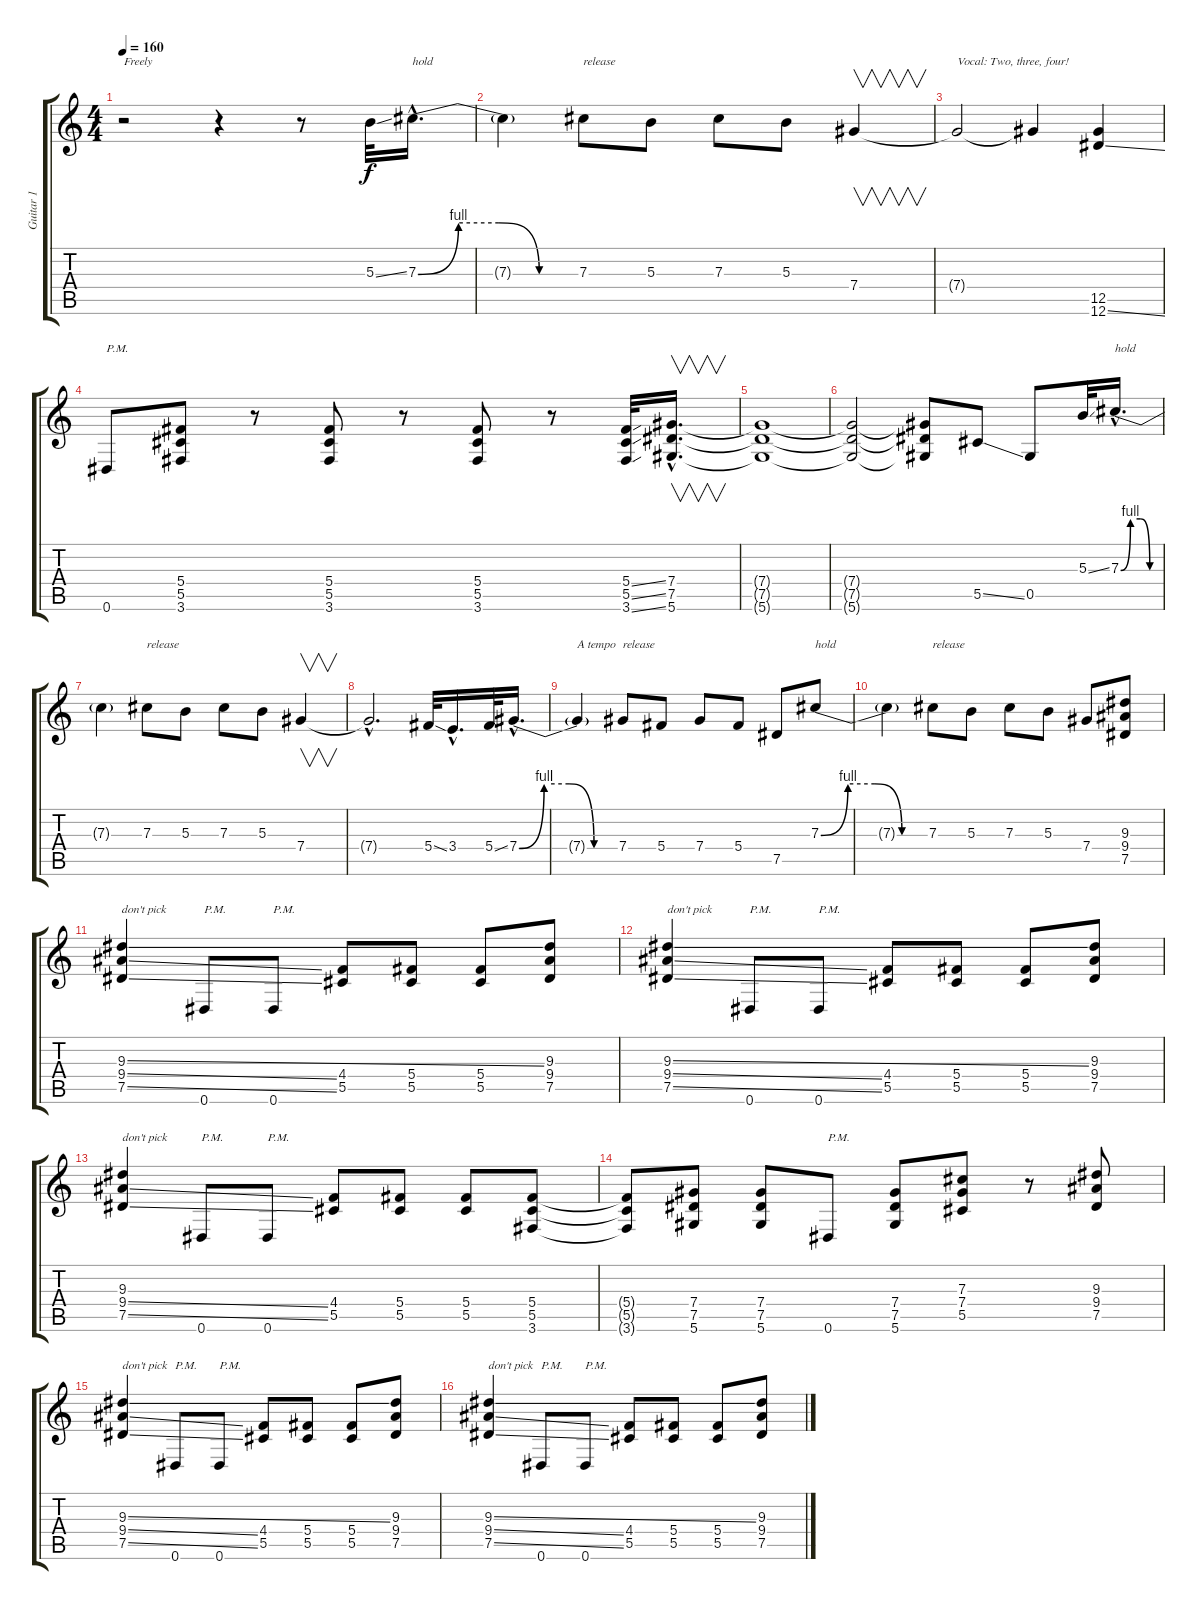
\track ("Guitar 1" "Guitar 1") {instrument distortionguitar}
\staff {score tabs}
\tuning (Eb4 Bb3 Gb3 Db3 Ab2 Eb2) {hide}
\ts (4 4)
\tempo 160
\clef g2
\ks c
r.2{txt "Freely" dy f instrument distortionguitar} r.4 r.8 5.3{ss}.32 7.3{be (custom 0 0 15 4 30 4 45 0 60 0) hac}.16{d txt "hold"} |
7.3{t}.4 7.3.8{txt "release"} 5.3.8 7.3.8 5.3.8 7.4.4{v} |
7.4{t}.2{txt "Vocal: Two, three, four!"} 7.4{t}.4 (12.5 12.6{ss}).4 |
0.6.8{txt "P.M."} (5.4 5.5 3.6).8 r.8 (5.4 5.5 3.6).8 r.8 (5.4 5.5 3.6).8 r.8 (5.4{ss} 5.5{ss} 3.6{ss}).32 (7.4{hac} 7.5{hac} 5.6{hac}).16{v d} |
(7.4{t} 7.5{t} 5.6{t}).1 |
(7.4{t} 7.5{t} 5.6{t}).2 (7.4{t} 7.5{t} 5.6{t}).8 5.5{ss}.8 0.5.8 5.3{ss}.32 7.3{be (custom 0 0 15 4 30 4 45 0 60 0) hac}.16{d txt "hold"} |
7.3{t}.4 7.3.8{txt "release"} 5.3.8 7.3.8 5.3.8 7.4.4{v} |
7.4{hac t}.2{d} 5.4{ss}.32 3.4{hac}.16{d} 5.4{ss}.32 7.4{be (custom 0 0 15 4 30 4 45 0 60 0) hac}.16{d} |
7.4{t}.4{txt "A tempo"} 7.4.8{txt "release"} 5.4.8 7.4.8 5.4.8 7.5.8 7.3{be (custom 0 0 15 4 30 4 45 0 60 0)}.8{txt "hold"} |
7.3{t}.4 7.3.8{txt "release"} 5.3.8 7.3.8 5.3.8 7.4.8 (9.3 9.4 7.5).8 |
(9.3{ss} 9.4{ss} 7.5{ss}).4{txt "don't pick"} 0.6.8{txt "P.M."} 0.6.8{txt "P.M."} (4.4 5.5).8 (5.4 5.5).8 (5.4 5.5).8 (9.3 9.4 7.5).8 |
(9.3{ss} 9.4{ss} 7.5{ss}).4{txt "don't pick"} 0.6.8{txt "P.M."} 0.6.8{txt "P.M."} (4.4 5.5).8 (5.4 5.5).8 (5.4 5.5).8 (9.3 9.4 7.5).8 |
(9.3 9.4{ss} 7.5{ss}).4{txt "don't pick"} 0.6.8{txt "P.M."} 0.6.8{txt "P.M."} (4.4 5.5).8 (5.4 5.5).8 (5.4 5.5).8 (5.4 5.5 3.6).8 |
(5.4{t} 5.5{t} 3.6{t}).8 (7.4 7.5 5.6).8 (7.4 7.5 5.6).8 0.6.8{txt "P.M."} (7.4 7.5 5.6).8 (7.3 7.4 5.5).8 r.8 (9.3 9.4 7.5).8 |
(9.3{ss} 9.4{ss} 7.5{ss}).4{txt "don't pick"} 0.6.8{txt "P.M."} 0.6.8{txt "P.M."} (4.4 5.5).8 (5.4 5.5).8 (5.4 5.5).8 (9.3 9.4 7.5).8 |
(9.3{ss} 9.4{ss} 7.5{ss}).4{txt "don't pick"} 0.6.8{txt "P.M."} 0.6.8{txt "P.M."} (4.4 5.5).8 (5.4 5.5).8 (5.4 5.5).8 (9.3 9.4 7.5).8
